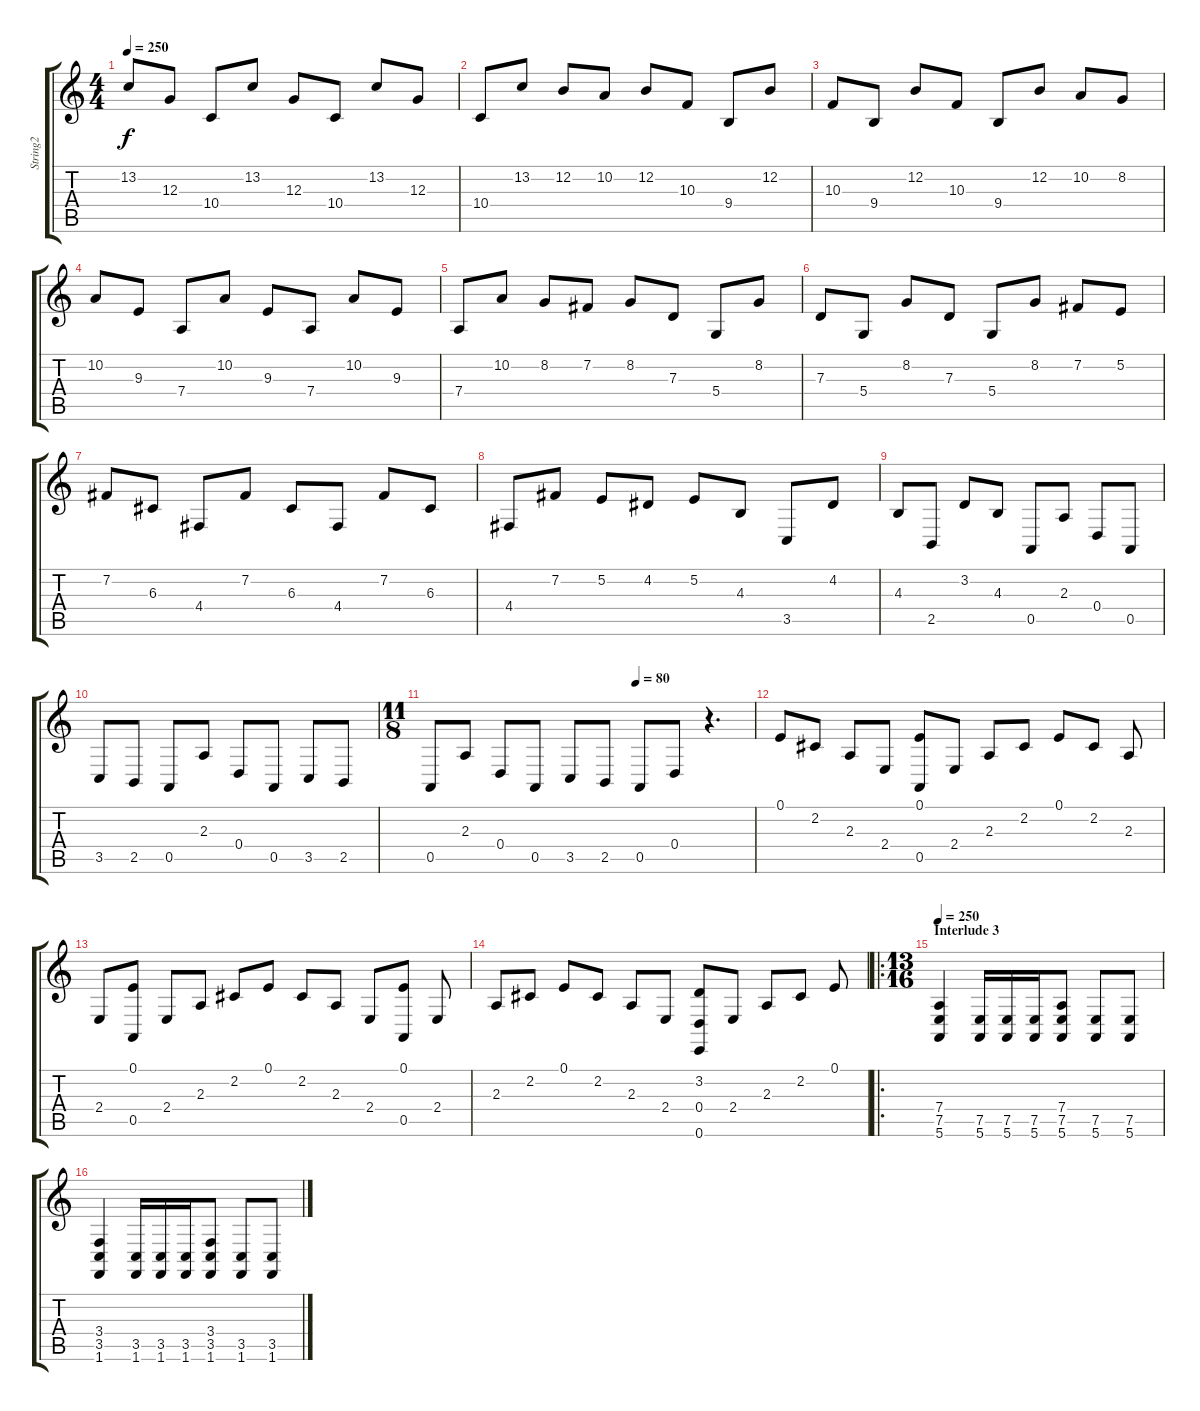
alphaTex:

\track ("String2" "String2") {instrument stringensemble2}
\staff {score tabs}
\tuning (E4 B3 G3 D3 A2 E2) {hide}
\ts (4 4)
\tempo 250
\clef g2
\ks c
13.2.8{dy f} 12.3.8 10.4.8 13.2.8 12.3.8 10.4.8 13.2.8 12.3.8 |
10.4.8 13.2.8 12.2.8 10.2.8 12.2.8 10.3.8 9.4.8 12.2.8 |
10.3.8 9.4.8 12.2.8 10.3.8 9.4.8 12.2.8 10.2.8 8.2.8 |
10.2.8 9.3.8 7.4.8 10.2.8 9.3.8 7.4.8 10.2.8 9.3.8 |
7.4.8 10.2.8 8.2.8 7.2.8 8.2.8 7.3.8 5.4.8 8.2.8 |
7.3.8 5.4.8 8.2.8 7.3.8 5.4.8 8.2.8 7.2.8 5.2.8 |
7.2.8 6.3.8 4.4.8 7.2.8 6.3.8 4.4.8 7.2.8 6.3.8 |
4.4.8 7.2.8 5.2.8 4.2.8 5.2.8 4.3.8 3.5.8 4.2.8 |
4.3.8 2.5.8 3.2.8 4.3.8 0.5.8 2.3.8 0.4.8 0.5.8 |
3.5.8 2.5.8 0.5.8 2.3.8 0.4.8 0.5.8 3.5.8 2.5.8 |
\ts (11 8)
\tempo (80 0.6363636363636364)
0.5.8 2.3.8 0.4.8 0.5.8 3.5.8 2.5.8 0.5.8 0.4.8 r.4{d} |
0.1.8 2.2.8 2.3.8 2.4.8 (0.1 0.5).8 2.4.8 2.3.8 2.2.8 0.1.8 2.2.8 2.3.8 |
2.4.8 (0.1 0.5).8 2.4.8 2.3.8 2.2.8 0.1.8 2.2.8 2.3.8 2.4.8 (0.1 0.5).8 2.4.8 |
2.3.8 2.2.8 0.1.8 2.2.8 2.3.8 2.4.8 (3.2 0.4 0.6).8 2.4.8 2.3.8 2.2.8 0.1.8 |
\ro
\ts (13 16)
\section ("" "Interlude 3")
\tempo 200
\tempo 250
(7.4 7.5 5.6).4 (7.5 5.6).16 (7.5 5.6).16 (7.5 5.6).16 (7.4 7.5 5.6).8 (7.5 5.6).8 (7.5 5.6).8 |
(3.4 3.5 1.6).4 (3.5 1.6).16 (3.5 1.6).16 (3.5 1.6).16 (3.4 3.5 1.6).8 (3.5 1.6).8 (3.5 1.6).8
